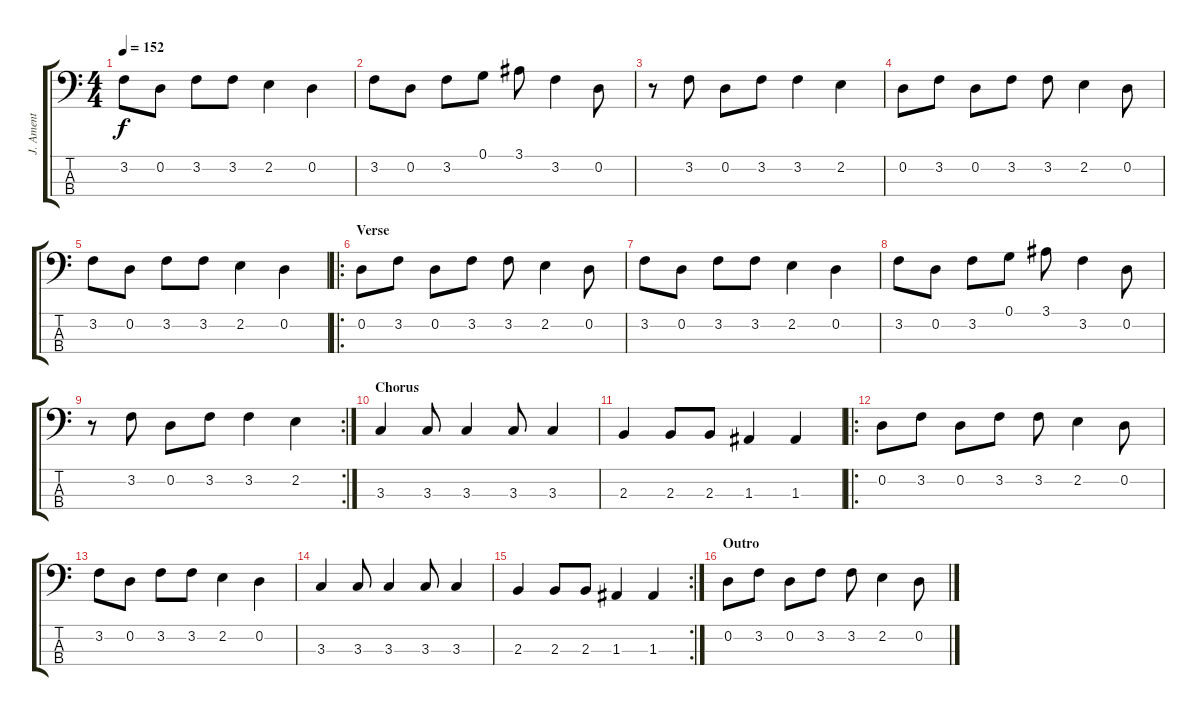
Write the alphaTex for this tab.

\track ("J. Ament" "J. Ament") {instrument electricbasspick}
\staff {score tabs}
\tuning (G2 D2 A1 E1) {hide}
\ts (4 4)
\tempo 152
\clef f4
\ks c
3.2.8{dy f} 0.2.8 3.2.8 3.2.8 2.2.4 0.2.4 |
3.2.8 0.2.8 3.2.8 0.1.8 3.1.8 3.2.4 0.2.8 |
r.8 3.2.8 0.2.8 3.2.8 3.2.4 2.2.4 |
0.2.8 3.2.8 0.2.8 3.2.8 3.2.8 2.2.4 0.2.8 |
3.2.8 0.2.8 3.2.8 3.2.8 2.2.4 0.2.4 |
\ro
\section ("" "Verse")
0.2.8 3.2.8 0.2.8 3.2.8 3.2.8 2.2.4 0.2.8 |
3.2.8 0.2.8 3.2.8 3.2.8 2.2.4 0.2.4 |
3.2.8 0.2.8 3.2.8 0.1.8 3.1.8 3.2.4 0.2.8 |
\rc 2
r.8 3.2.8 0.2.8 3.2.8 3.2.4 2.2.4 |
\section ("" "Chorus")
3.3.4 3.3.8 3.3.4 3.3.8 3.3.4 |
2.3.4 2.3.8 2.3.8 1.3.4 1.3.4 |
\ro
0.2.8 3.2.8 0.2.8 3.2.8 3.2.8 2.2.4 0.2.8 |
3.2.8 0.2.8 3.2.8 3.2.8 2.2.4 0.2.4 |
3.3.4 3.3.8 3.3.4 3.3.8 3.3.4 |
\rc 2
2.3.4 2.3.8 2.3.8 1.3.4 1.3.4 |
\section ("" "Outro")
0.2.8 3.2.8 0.2.8 3.2.8 3.2.8 2.2.4 0.2.8
